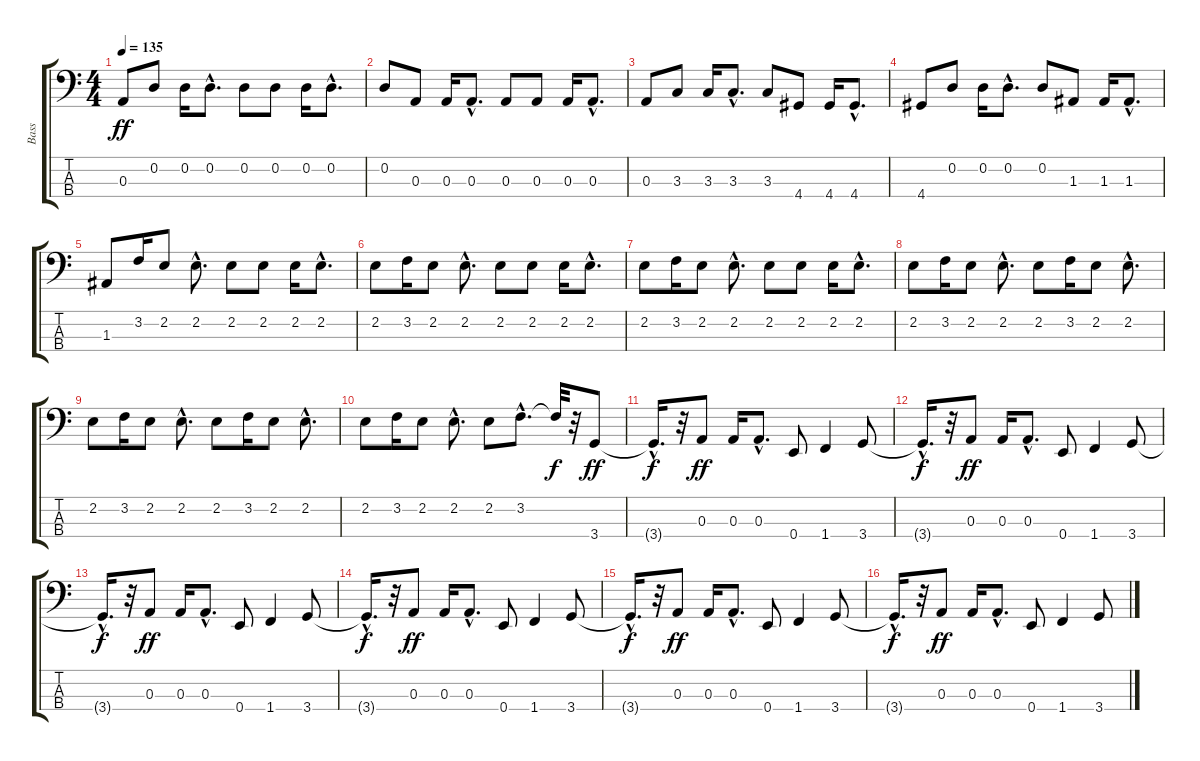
\track ("Bass" "Bass") {instrument electricbasspick}
\staff {score tabs}
\tuning (G2 D2 A1 E1) {hide}
\ts (4 4)
\tempo 135
\clef f4
\ks c
0.3.8{dy ff} 0.2.8 0.2.16 0.2{hac}.8{d} 0.2.8 0.2.8 0.2.16 0.2{hac}.8{d} |
0.2.8 0.3.8 0.3.16 0.3{hac}.8{d} 0.3.8 0.3.8 0.3.16 0.3{hac}.8{d} |
0.3.8 3.3.8 3.3.16 3.3{hac}.8{d} 3.3.8 4.4.8 4.4.16 4.4{hac}.8{d} |
4.4.8 0.2.8 0.2.16 0.2{hac}.8{d} 0.2.8 1.3.8 1.3.16 1.3{hac}.8{d} |
1.3.8 3.2.16 2.2.8 2.2{hac}.8{d} 2.2.8 2.2.8 2.2.16 2.2{hac}.8{d} |
2.2.8 3.2.16 2.2.8 2.2{hac}.8{d} 2.2.8 2.2.8 2.2.16 2.2{hac}.8{d} |
2.2.8 3.2.16 2.2.8 2.2{hac}.8{d} 2.2.8 2.2.8 2.2.16 2.2{hac}.8{d} |
2.2.8 3.2.16 2.2.8 2.2{hac}.8{d} 2.2.8 3.2.16 2.2.8 2.2{hac}.8{d} |
2.2.8 3.2.16 2.2.8 2.2{hac}.8{d} 2.2.8 3.2.16 2.2.8 2.2{hac}.8{d} |
2.2.8 3.2.16 2.2.8 2.2{hac}.8{d} 2.2.8 3.2{hac}.8{d} 3.2{t}.32{dy f} r.32 3.4.8{dy ff} |
3.4{hac t}.16{d dy f} r.32 0.3.8{dy ff} 0.3.16 0.3{hac}.8{d} 0.4.8 1.4.4 3.4.8 |
3.4{hac t}.16{d dy f} r.32 0.3.8{dy ff} 0.3.16 0.3{hac}.8{d} 0.4.8 1.4.4 3.4.8 |
3.4{hac t}.16{d dy f} r.32 0.3.8{dy ff} 0.3.16 0.3{hac}.8{d} 0.4.8 1.4.4 3.4.8 |
3.4{hac t}.16{d dy f} r.32 0.3.8{dy ff} 0.3.16 0.3{hac}.8{d} 0.4.8 1.4.4 3.4.8 |
3.4{hac t}.16{d dy f} r.32 0.3.8{dy ff} 0.3.16 0.3{hac}.8{d} 0.4.8 1.4.4 3.4.8 |
3.4{hac t}.16{d dy f} r.32 0.3.8{dy ff} 0.3.16 0.3{hac}.8{d} 0.4.8 1.4.4 3.4.8
